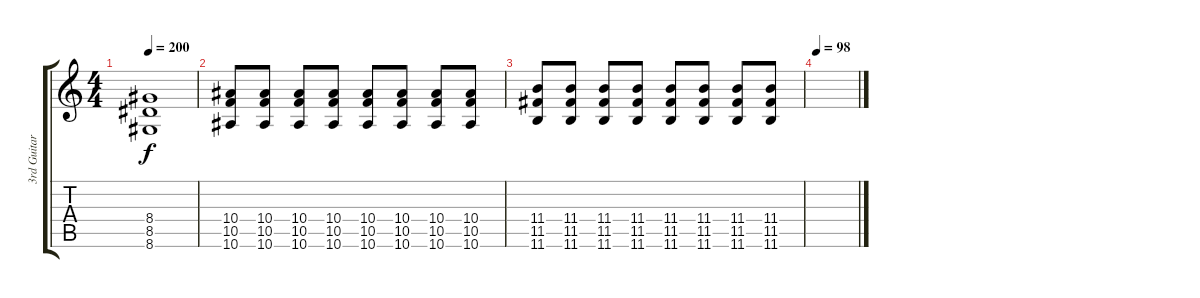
\track ("3rd Guitar" "3rd Guitar") {instrument distortionguitar}
\staff {score tabs}
\tuning (D4 A3 F3 C3 G2 C2) {hide}
\ts (4 4)
\tempo 200
\clef g2
\ks c
(8.4{t} 8.5{t} 8.6{t}).1{dy f} |
(10.4 10.5 10.6).8 (10.4 10.5 10.6).8 (10.4 10.5 10.6).8 (10.4 10.5 10.6).8 (10.4 10.5 10.6).8 (10.4 10.5 10.6).8 (10.4 10.5 10.6).8 (10.4 10.5 10.6).8 |
(11.4 11.5 11.6).8 (11.4 11.5 11.6).8 (11.4 11.5 11.6).8 (11.4 11.5 11.6).8 (11.4 11.5 11.6).8 (11.4 11.5 11.6).8 (11.4 11.5 11.6).8 (11.4 11.5 11.6).8 |
\tempo 98
